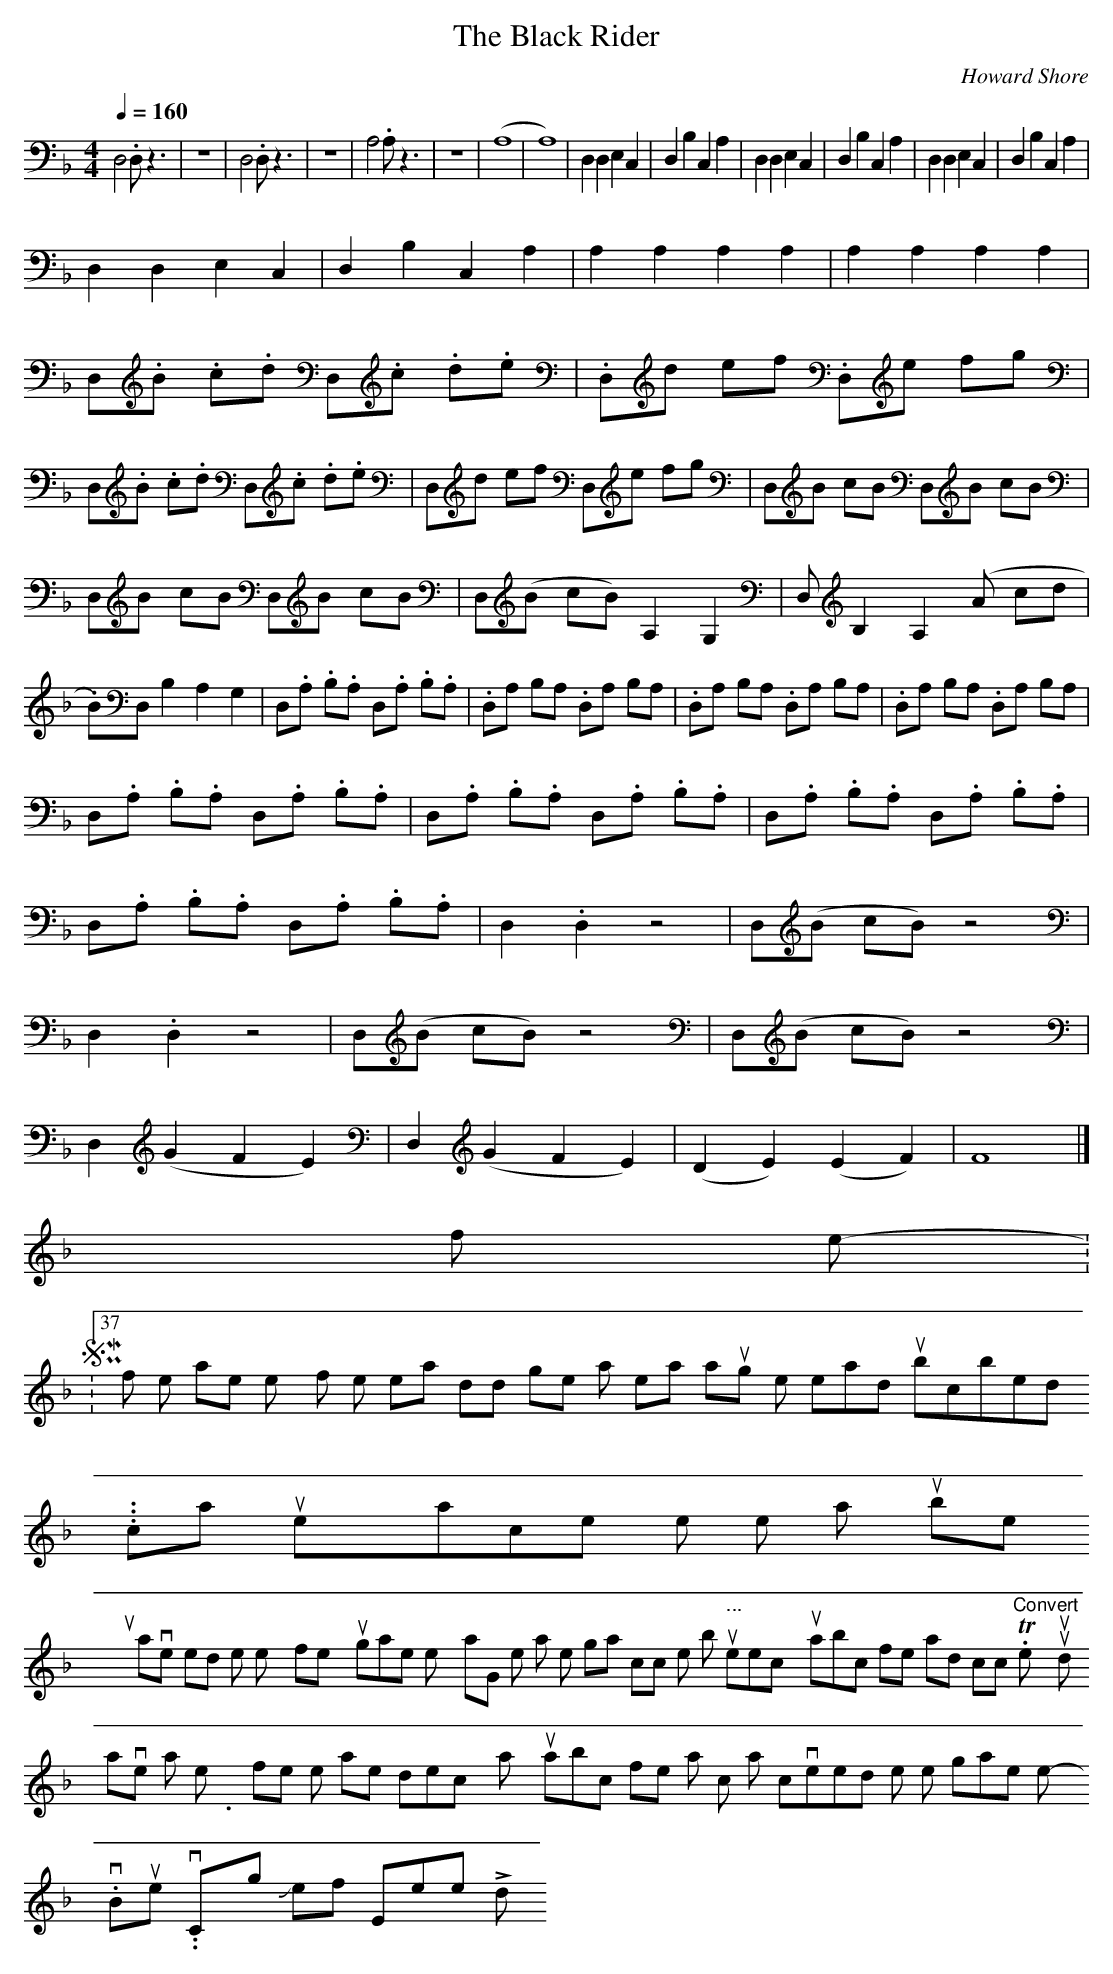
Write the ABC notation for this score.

X:1
T:The Black Rider
C:Howard Shore
Q:1/4=160
M:4/4
L:1/8
K:F
D,4 .D, z3 |z8 |D,4 .D, z3 |z8 |A,4 .A, z3 |z8 |(A,8 |A,8) |D,2 D,2 E,2 C,2 |D,2 B,2 C,2 A,2 |D,2 D,2 E,2 C,2 |D,2 B,2 C,2 A,2 |D,2 D,2 E,2 C,2 |D,2 B,2 C,2 A,2 |
D,2 D,2 E,2 C,2 |D,2 B,2 C,2 A,2 |A,2 A,2 A,2 A,2 |A,2 A,2 A,2 A,2 |D,.B .c.d D,.c .d.e |.D,d ef .D,e fg |D,.B .c.d D,.c .d.e |D,d ef D,e fg |D,B cB D,B cB |
D,B cB D,B cB |D,(B cB) A,2 G,2 |D, B,2 A,2 (A cd |.B)D, B,2 A,2 G,2 |D,.A, .B,.A, D,.A, .B,.A, |.D,A, B,A, .D,A, B,A, |.D,A, B,A, .D,A, B,A, |.D,A, B,A, .D,A, B,A, |
D,.A, .B,.A, D,.A, .B,.A, |D,.A, .B,.A, D,.A, .B,.A, |D,.A, .B,.A, D,.A, .B,.A, |D,.A, .B,.A, D,.A, .B,.A, |D,2 .D,2 z4 |D,(B cB) z4 |D,2 .D,2 z4 |D,(B cB) z4 |D,(B cB) z4 |
D,2 (G2 F2 E2) |D,2 (G2 F2 E2) |(D2 E2) (E2 F2) |F8 |]
thx for yr help :)
-----------------------------------------------------------------------------
Sinni10-08-2007, 01:37 PMsorry for the late reply, for some reason I didn't get an e-mail although the thread is subscribed...
can you exactely tell me what's your problem?
you simply have to edit the key file to your ingame key mapping, then start the program, click on the button with "..." select your abc file and click on "Convert". Then you should have a new .txt file in the same directory as your abc file was which has converted the notes into ingame keys.
-----------------------------------------------------------------------------
vBulletin® v3.8.4, Copyright ©2000-2009, Jelsoft Enterprises Ltd.
